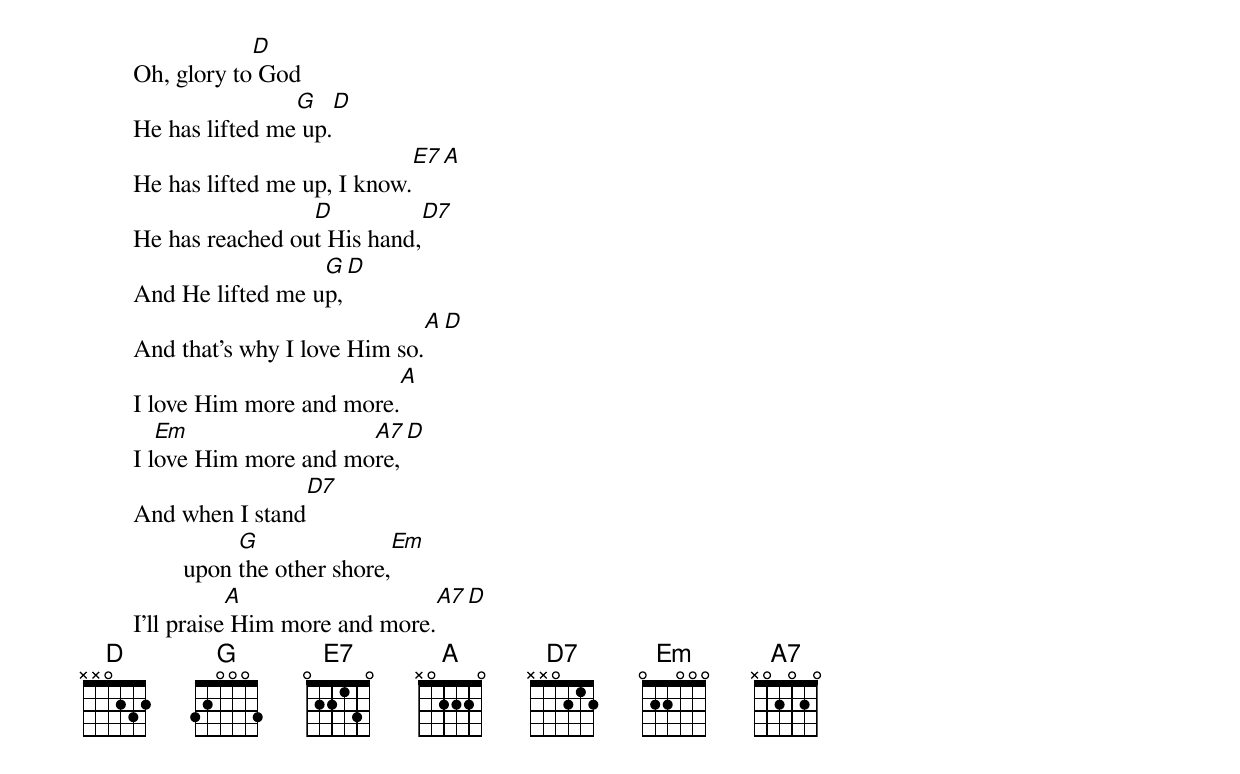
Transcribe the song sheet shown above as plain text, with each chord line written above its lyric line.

	            D
	Oh, glory to God
	                G               D
	He has lifted me up.
	                                  E7          A
	He has lifted me up, I know.
	                 D                             D7
	He has reached out His hand,
	                  G                D
	And He lifted me up,
	                                    A                  D
	And that’s why I love Him so.
	                                               A
	I love Him more and more.
	   Em                 A7               D
	I love Him more and more,
	                            D7
	And when I stand
		     G                          Em
		upon the other shore,
	           A                    A7               D
	I’ll praise Him more and more.
